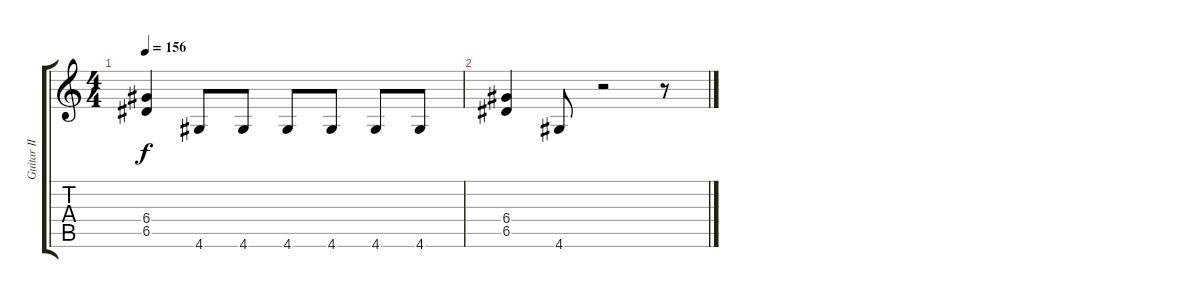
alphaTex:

\track ("Guitar II" "Guitar II") {instrument distortionguitar}
\staff {score tabs}
\tuning (E4 B3 G3 D3 A2 E2) {hide}
\ts (4 4)
\tempo 156
\clef g2
\ks c
(6.4 6.5).4{dy f} 4.6.8 4.6.8 4.6.8 4.6.8 4.6.8 4.6.8 |
(6.4 6.5).4 4.6.8 r.2 r.8
